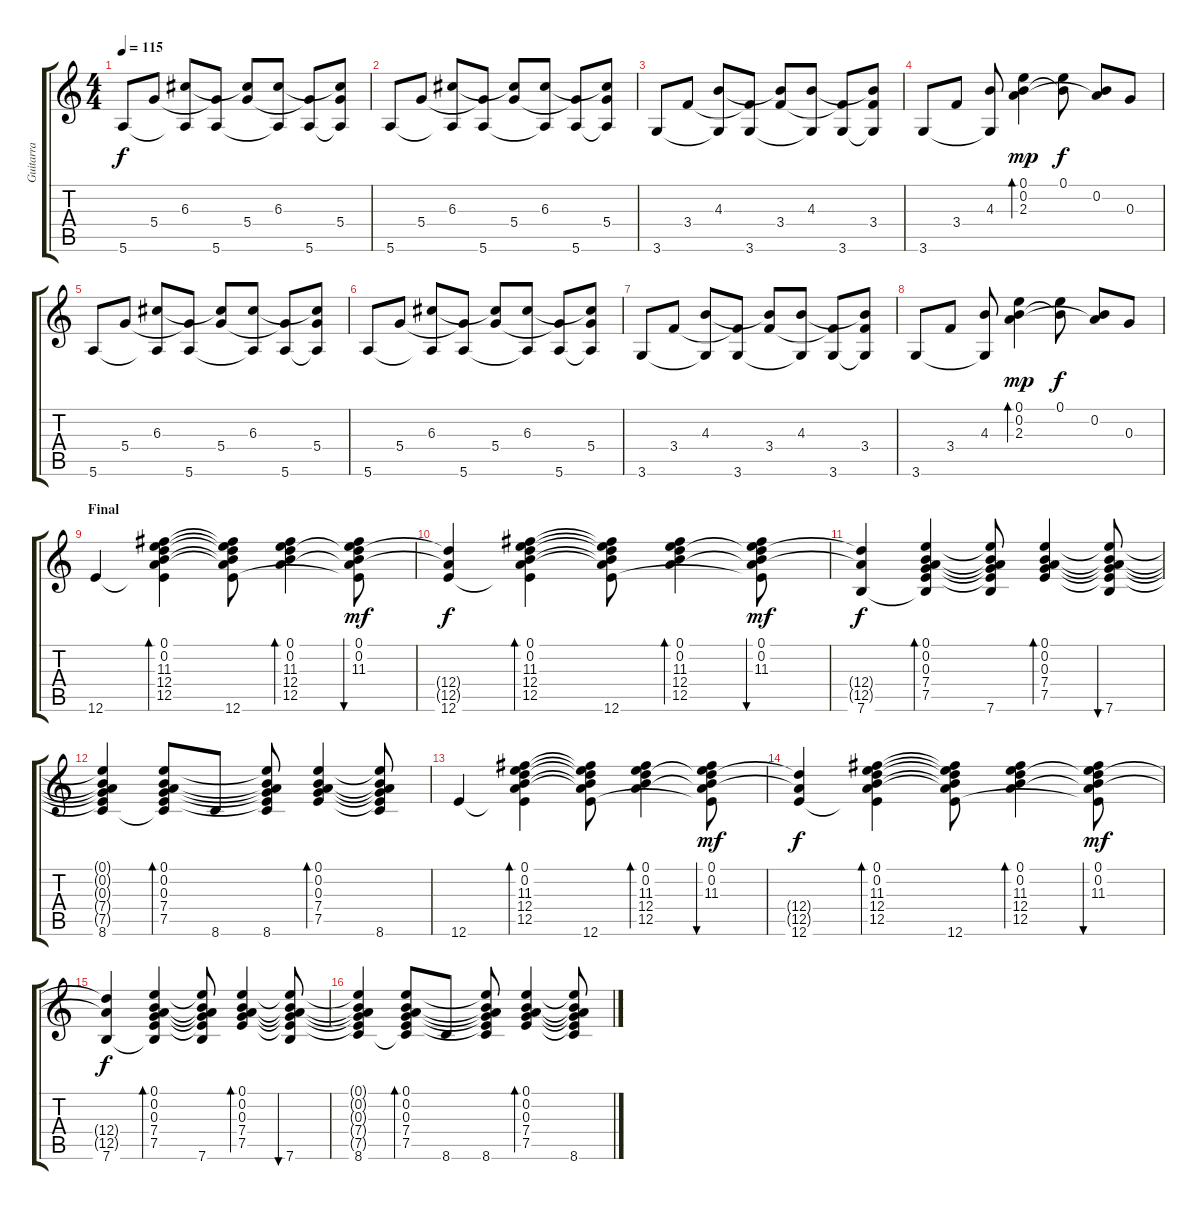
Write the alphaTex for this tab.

\track ("Guitarra" "Guitarra") {instrument acousticguitarnylon}
\staff {score tabs}
\tuning (E4 B3 G3 D3 A2 E2) {hide}
\ts (4 4)
\tempo 115
\clef g2
\ks c
5.6.8{dy f volume 12 instrument acousticguitarsteel} 5.4.8 (6.3 5.6{t}).8 (5.4{t} 5.6).8 (6.3{t} 5.4).8 (6.3 5.6{t}).8 (5.4{t} 5.6).8 (6.3{t} 5.4 5.6{t}).8 |
5.6.8 5.4.8 (6.3 5.6{t}).8 (5.4{t} 5.6).8 (6.3{t} 5.4).8 (6.3 5.6{t}).8 (5.4{t} 5.6).8 (6.3{t} 5.4 5.6{t}).8 |
3.6.8 3.4.8 (4.3 3.6{t}).8 (3.4{t} 3.6).8 (4.3{t} 3.4).8 (4.3 3.6{t}).8 (3.4{t} 3.6).8 (4.3{t} 3.4 3.6{t}).8 |
3.6.8 3.4.8 (4.3 3.6{t}).8 (0.1 0.2 2.3).4{bd 120 dy mp} (0.1 0.2{t}).8{dy f} (0.2 2.3{t}).8 0.3.8 |
5.6.8 5.4.8 (6.3 5.6{t}).8 (5.4{t} 5.6).8 (6.3{t} 5.4).8 (6.3 5.6{t}).8 (5.4{t} 5.6).8 (6.3{t} 5.4 5.6{t}).8 |
5.6.8 5.4.8 (6.3 5.6{t}).8 (5.4{t} 5.6).8 (6.3{t} 5.4).8 (6.3 5.6{t}).8 (5.4{t} 5.6).8 (6.3{t} 5.4 5.6{t}).8 |
3.6.8 3.4.8 (4.3 3.6{t}).8 (3.4{t} 3.6).8 (4.3{t} 3.4).8 (4.3 3.6{t}).8 (3.4{t} 3.6).8 (4.3{t} 3.4 3.6{t}).8 |
3.6.8 3.4.8 (4.3 3.6{t}).8 (0.1 0.2 2.3).4{bd 120 dy mp} (0.1 0.2{t}).8{dy f} (0.2 2.3{t}).8 0.3.8 |
\section ("" "Final")
12.6.4{volume 9 instrument acousticguitarnylon} (0.1 0.2 11.3 12.4 12.5 12.6{t}).4{bd 60} (0.1{t} 0.2{t} 11.3{t} 12.4{t} 12.5{t} 12.6).8 (0.1 0.2 11.3 12.4 12.5).4{bd 60} (0.1 0.2 11.3 12.4{t} 12.5{t} 12.6{t}).8{bu 60 dy mf} |
(12.4{t} 12.5{t} 12.6).4{dy f} (0.1 0.2 11.3 12.4 12.5 12.6{t}).4{bd 60} (0.1{t} 0.2{t} 11.3{t} 12.4{t} 12.5{t} 12.6).8 (0.1 0.2 11.3 12.4 12.5).4{bd 60} (0.1 0.2 11.3 12.4{t} 12.5{t} 12.6{t}).8{bu 60 dy mf} |
(12.4{t} 12.5{t} 7.6).4{dy f} (0.1 0.2 0.3 7.4 7.5 7.6{t}).4{bd 60} (0.1{t} 0.2{t} 0.3{t} 7.4{t} 7.5{t} 7.6).8 (0.1 0.2 0.3 7.4 7.5).4{bd 60} (0.1{t} 0.2{t} 0.3{t} 7.4{t} 7.5{t} 7.6).8{bu 60} |
(0.1{t} 0.2{t} 0.3{t} 7.4{t} 7.5{t} 8.6).4 (0.1 0.2 0.3 7.4 7.5 8.6{t}).8{bd 60} 8.6.8 (0.1{t} 0.2{t} 0.3{t} 7.4{t} 7.5{t} 8.6).8 (0.1 0.2 0.3 7.4 7.5).4{bd 60} (0.1{t} 0.2{t} 0.3{t} 7.4{t} 7.5{t} 8.6).8 |
12.6.4{volume 9 instrument acousticguitarnylon} (0.1 0.2 11.3 12.4 12.5 12.6{t}).4{bd 60} (0.1{t} 0.2{t} 11.3{t} 12.4{t} 12.5{t} 12.6).8 (0.1 0.2 11.3 12.4 12.5).4{bd 60} (0.1 0.2 11.3 12.4{t} 12.5{t} 12.6{t}).8{bu 60 dy mf} |
(12.4{t} 12.5{t} 12.6).4{dy f} (0.1 0.2 11.3 12.4 12.5 12.6{t}).4{bd 60} (0.1{t} 0.2{t} 11.3{t} 12.4{t} 12.5{t} 12.6).8 (0.1 0.2 11.3 12.4 12.5).4{bd 60} (0.1 0.2 11.3 12.4{t} 12.5{t} 12.6{t}).8{bu 60 dy mf} |
(12.4{t} 12.5{t} 7.6).4{dy f} (0.1 0.2 0.3 7.4 7.5 7.6{t}).4{bd 60} (0.1{t} 0.2{t} 0.3{t} 7.4{t} 7.5{t} 7.6).8 (0.1 0.2 0.3 7.4 7.5).4{bd 60} (0.1{t} 0.2{t} 0.3{t} 7.4{t} 7.5{t} 7.6).8{bu 60} |
(0.1{t} 0.2{t} 0.3{t} 7.4{t} 7.5{t} 8.6).4 (0.1 0.2 0.3 7.4 7.5 8.6{t}).8{bd 60} 8.6.8 (0.1{t} 0.2{t} 0.3{t} 7.4{t} 7.5{t} 8.6).8 (0.1 0.2 0.3 7.4 7.5).4{bd 60} (0.1{t} 0.2{t} 0.3{t} 7.4{t} 7.5{t} 8.6).8
